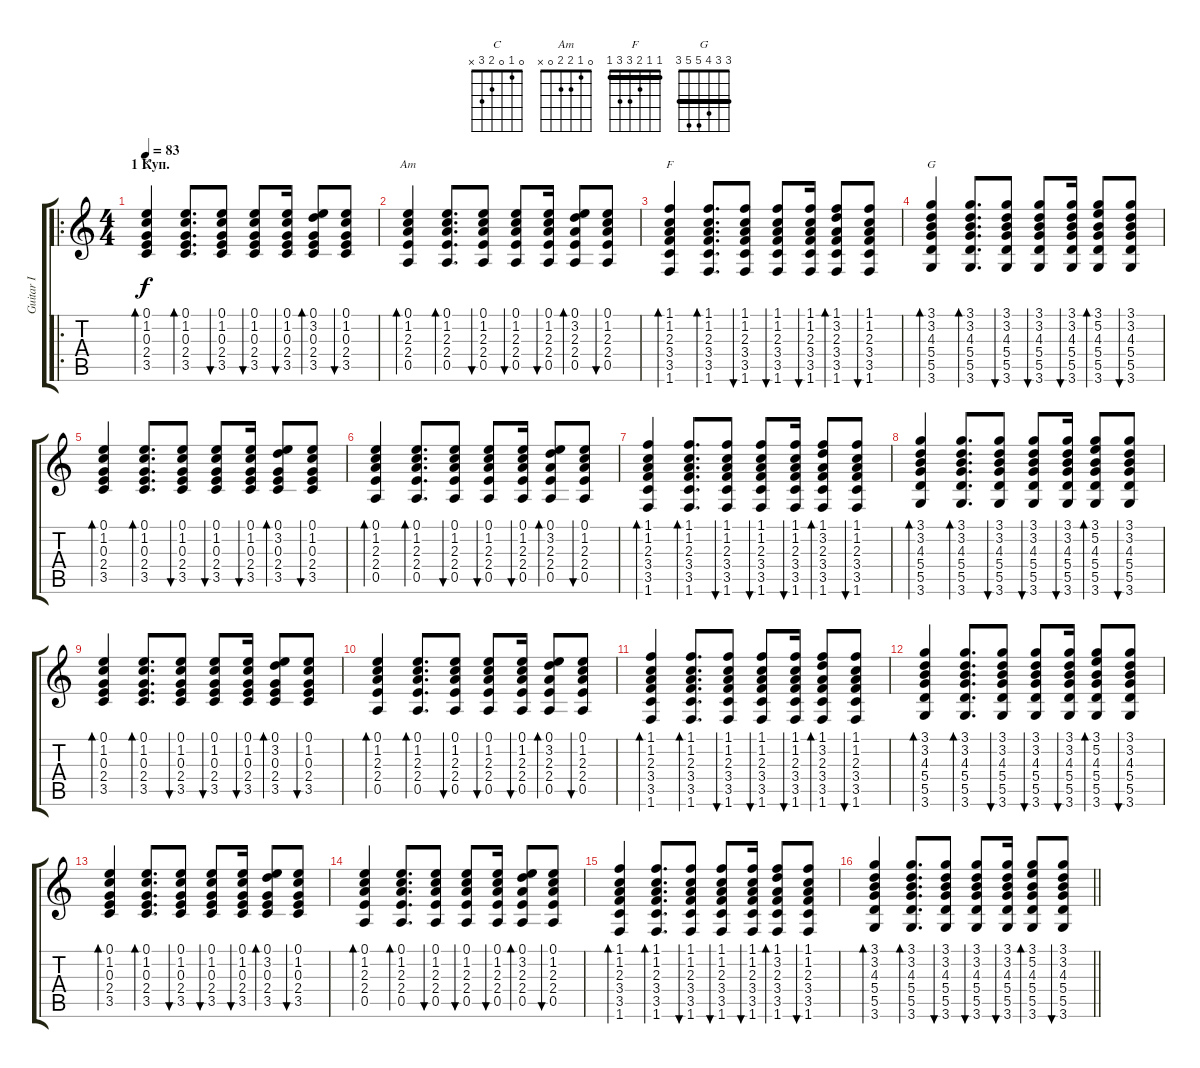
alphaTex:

\track ("Guitar I" "Guitar I") {instrument acousticguitarnylon}
\staff {score tabs}
\tuning (E4 B3 G3 D3 A2 E2) {hide}
\chord ("C" 0 1 0 2 3 x)
\chord ("Am" 0 1 2 2 0 x)
\chord ("F" 1 1 2 3 3 1) {barre 1}
\chord ("G" 3 3 4 5 5 3) {barre 3}
\ro
\ts (4 4)
\section ("" "1 Куп.")
\tempo 83
\clef g2
\ks c
(0.1 1.2 0.3 2.4 3.5).4{bd 60 ch "C" dy f} (0.1 1.2 0.3 2.4 3.5).8{d bd 60} (0.1 1.2 0.3 2.4 3.5).8{bu 60} (0.1 1.2 0.3 2.4 3.5).8{bu 60} (0.1 1.2 0.3 2.4 3.5).16{bu 60} (0.1 3.2 0.3 2.4 3.5).8{bd 60} (0.1 1.2 0.3 2.4 3.5).8{bu 60} |
(0.1 1.2 2.3 2.4 0.5).4{bd 60 ch "Am"} (0.1 1.2 2.3 2.4 0.5).8{d bd 60} (0.1 1.2 2.3 2.4 0.5).8{bu 60} (0.1 1.2 2.3 2.4 0.5).8{bu 60} (0.1 1.2 2.3 2.4 0.5).16{bu 60} (0.1 3.2 2.3 2.4 0.5).8{bd 60} (0.1 1.2 2.3 2.4 0.5).8{bu 60} |
(1.1 1.2 2.3 3.4 3.5 1.6).4{bd 60 ch "F"} (1.1 1.2 2.3 3.4 3.5 1.6).8{d bd 60} (1.1 1.2 2.3 3.4 3.5 1.6).8{bu 60} (1.1 1.2 2.3 3.4 3.5 1.6).8{bu 60} (1.1 1.2 2.3 3.4 3.5 1.6).16{bu 60} (1.1 3.2 2.3 3.4 3.5 1.6).8{bd 60} (1.1 1.2 2.3 3.4 3.5 1.6).8{bu 60} |
(3.1 3.2 4.3 5.4 5.5 3.6).4{bd 60 ch "G"} (3.1 3.2 4.3 5.4 5.5 3.6).8{d bd 60} (3.1 3.2 4.3 5.4 5.5 3.6).8{bu 60} (3.1 3.2 4.3 5.4 5.5 3.6).8{bu 60} (3.1 3.2 4.3 5.4 5.5 3.6).16{bu 60} (3.1 5.2 4.3 5.4 5.5 3.6).8{bd 60} (3.1 3.2 4.3 5.4 5.5 3.6).8{bu 60} |
(0.1 1.2 0.3 2.4 3.5).4{bd 60} (0.1 1.2 0.3 2.4 3.5).8{d bd 60} (0.1 1.2 0.3 2.4 3.5).8{bu 60} (0.1 1.2 0.3 2.4 3.5).8{bu 60} (0.1 1.2 0.3 2.4 3.5).16{bu 60} (0.1 3.2 0.3 2.4 3.5).8{bd 60} (0.1 1.2 0.3 2.4 3.5).8{bu 60} |
(0.1 1.2 2.3 2.4 0.5).4{bd 60} (0.1 1.2 2.3 2.4 0.5).8{d bd 60} (0.1 1.2 2.3 2.4 0.5).8{bu 60} (0.1 1.2 2.3 2.4 0.5).8{bu 60} (0.1 1.2 2.3 2.4 0.5).16{bu 60} (0.1 3.2 2.3 2.4 0.5).8{bd 60} (0.1 1.2 2.3 2.4 0.5).8{bu 60} |
(1.1 1.2 2.3 3.4 3.5 1.6).4{bd 60} (1.1 1.2 2.3 3.4 3.5 1.6).8{d bd 60} (1.1 1.2 2.3 3.4 3.5 1.6).8{bu 60} (1.1 1.2 2.3 3.4 3.5 1.6).8{bu 60} (1.1 1.2 2.3 3.4 3.5 1.6).16{bu 60} (1.1 3.2 2.3 3.4 3.5 1.6).8{bd 60} (1.1 1.2 2.3 3.4 3.5 1.6).8{bu 60} |
(3.1 3.2 4.3 5.4 5.5 3.6).4{bd 60} (3.1 3.2 4.3 5.4 5.5 3.6).8{d bd 60} (3.1 3.2 4.3 5.4 5.5 3.6).8{bu 60} (3.1 3.2 4.3 5.4 5.5 3.6).8{bu 60} (3.1 3.2 4.3 5.4 5.5 3.6).16{bu 60} (3.1 5.2 4.3 5.4 5.5 3.6).8{bd 60} (3.1 3.2 4.3 5.4 5.5 3.6).8{bu 60} |
(0.1 1.2 0.3 2.4 3.5).4{bd 60} (0.1 1.2 0.3 2.4 3.5).8{d bd 60} (0.1 1.2 0.3 2.4 3.5).8{bu 60} (0.1 1.2 0.3 2.4 3.5).8{bu 60} (0.1 1.2 0.3 2.4 3.5).16{bu 60} (0.1 3.2 0.3 2.4 3.5).8{bd 60} (0.1 1.2 0.3 2.4 3.5).8{bu 60} |
(0.1 1.2 2.3 2.4 0.5).4{bd 60} (0.1 1.2 2.3 2.4 0.5).8{d bd 60} (0.1 1.2 2.3 2.4 0.5).8{bu 60} (0.1 1.2 2.3 2.4 0.5).8{bu 60} (0.1 1.2 2.3 2.4 0.5).16{bu 60} (0.1 3.2 2.3 2.4 0.5).8{bd 60} (0.1 1.2 2.3 2.4 0.5).8{bu 60} |
(1.1 1.2 2.3 3.4 3.5 1.6).4{bd 60} (1.1 1.2 2.3 3.4 3.5 1.6).8{d bd 60} (1.1 1.2 2.3 3.4 3.5 1.6).8{bu 60} (1.1 1.2 2.3 3.4 3.5 1.6).8{bu 60} (1.1 1.2 2.3 3.4 3.5 1.6).16{bu 60} (1.1 3.2 2.3 3.4 3.5 1.6).8{bd 60} (1.1 1.2 2.3 3.4 3.5 1.6).8{bu 60} |
(3.1 3.2 4.3 5.4 5.5 3.6).4{bd 60} (3.1 3.2 4.3 5.4 5.5 3.6).8{d bd 60} (3.1 3.2 4.3 5.4 5.5 3.6).8{bu 60} (3.1 3.2 4.3 5.4 5.5 3.6).8{bu 60} (3.1 3.2 4.3 5.4 5.5 3.6).16{bu 60} (3.1 5.2 4.3 5.4 5.5 3.6).8{bd 60} (3.1 3.2 4.3 5.4 5.5 3.6).8{bu 60} |
(0.1 1.2 0.3 2.4 3.5).4{bd 60} (0.1 1.2 0.3 2.4 3.5).8{d bd 60} (0.1 1.2 0.3 2.4 3.5).8{bu 60} (0.1 1.2 0.3 2.4 3.5).8{bu 60} (0.1 1.2 0.3 2.4 3.5).16{bu 60} (0.1 3.2 0.3 2.4 3.5).8{bd 60} (0.1 1.2 0.3 2.4 3.5).8{bu 60} |
(0.1 1.2 2.3 2.4 0.5).4{bd 60} (0.1 1.2 2.3 2.4 0.5).8{d bd 60} (0.1 1.2 2.3 2.4 0.5).8{bu 60} (0.1 1.2 2.3 2.4 0.5).8{bu 60} (0.1 1.2 2.3 2.4 0.5).16{bu 60} (0.1 3.2 2.3 2.4 0.5).8{bd 60} (0.1 1.2 2.3 2.4 0.5).8{bu 60} |
(1.1 1.2 2.3 3.4 3.5 1.6).4{bd 60} (1.1 1.2 2.3 3.4 3.5 1.6).8{d bd 60} (1.1 1.2 2.3 3.4 3.5 1.6).8{bu 60} (1.1 1.2 2.3 3.4 3.5 1.6).8{bu 60} (1.1 1.2 2.3 3.4 3.5 1.6).16{bu 60} (1.1 3.2 2.3 3.4 3.5 1.6).8{bd 60} (1.1 1.2 2.3 3.4 3.5 1.6).8{bu 60} |
\barLineRight lightlight
(3.1 3.2 4.3 5.4 5.5 3.6).4{bd 60} (3.1 3.2 4.3 5.4 5.5 3.6).8{d bd 60} (3.1 3.2 4.3 5.4 5.5 3.6).8{bu 60} (3.1 3.2 4.3 5.4 5.5 3.6).8{bu 60} (3.1 3.2 4.3 5.4 5.5 3.6).16{bu 60} (3.1 5.2 4.3 5.4 5.5 3.6).8{bd 60} (3.1 3.2 4.3 5.4 5.5 3.6).8{bu 60}
